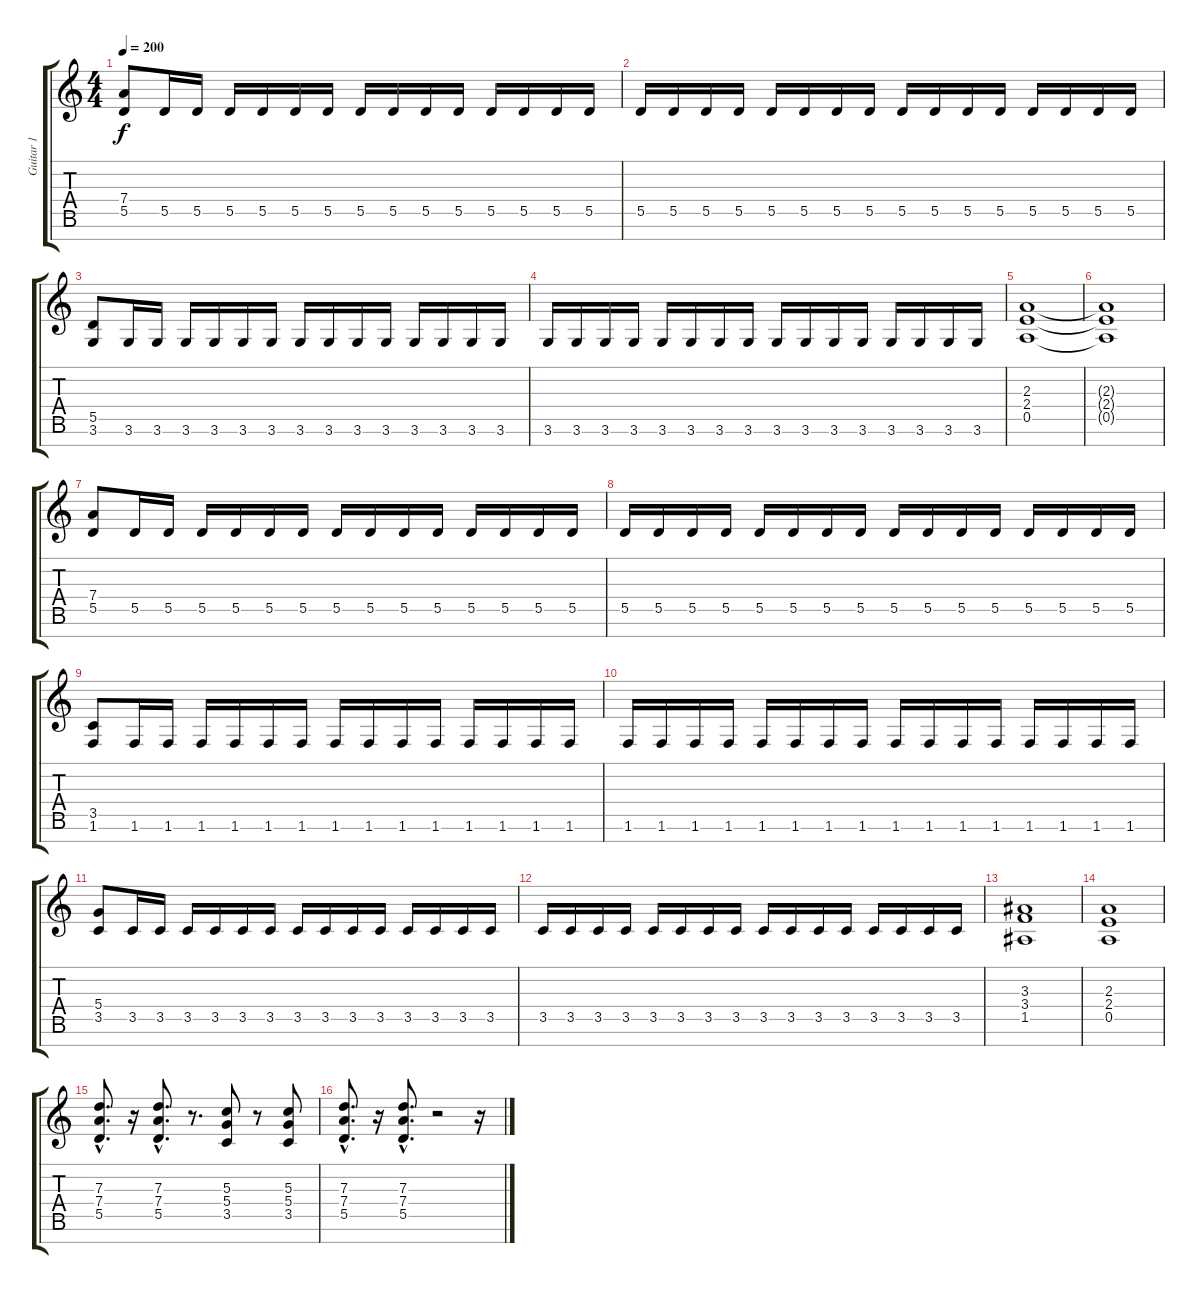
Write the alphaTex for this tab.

\track ("Guitar 1" "Guitar 1") {instrument overdrivenguitar}
\staff {score tabs}
\tuning (E4 B3 G3 D3 A2 E2 B1) {hide}
\ts (4 4)
\tempo 200
\clef g2
\ks c
(7.4 5.5).8{dy f} 5.5.16 5.5.16 5.5.16 5.5.16 5.5.16 5.5.16 5.5.16 5.5.16 5.5.16 5.5.16 5.5.16 5.5.16 5.5.16 5.5.16 |
5.5.16 5.5.16 5.5.16 5.5.16 5.5.16 5.5.16 5.5.16 5.5.16 5.5.16 5.5.16 5.5.16 5.5.16 5.5.16 5.5.16 5.5.16 5.5.16 |
(5.5 3.6).8 3.6.16 3.6.16 3.6.16 3.6.16 3.6.16 3.6.16 3.6.16 3.6.16 3.6.16 3.6.16 3.6.16 3.6.16 3.6.16 3.6.16 |
3.6.16 3.6.16 3.6.16 3.6.16 3.6.16 3.6.16 3.6.16 3.6.16 3.6.16 3.6.16 3.6.16 3.6.16 3.6.16 3.6.16 3.6.16 3.6.16 |
(2.3 2.4 0.5).1 |
(2.3{t} 2.4{t} 0.5{t}).1 |
\section ("" "")
(7.4 5.5).8 5.5.16 5.5.16 5.5.16 5.5.16 5.5.16 5.5.16 5.5.16 5.5.16 5.5.16 5.5.16 5.5.16 5.5.16 5.5.16 5.5.16 |
5.5.16 5.5.16 5.5.16 5.5.16 5.5.16 5.5.16 5.5.16 5.5.16 5.5.16 5.5.16 5.5.16 5.5.16 5.5.16 5.5.16 5.5.16 5.5.16 |
(3.5 1.6).8 1.6.16 1.6.16 1.6.16 1.6.16 1.6.16 1.6.16 1.6.16 1.6.16 1.6.16 1.6.16 1.6.16 1.6.16 1.6.16 1.6.16 |
1.6.16 1.6.16 1.6.16 1.6.16 1.6.16 1.6.16 1.6.16 1.6.16 1.6.16 1.6.16 1.6.16 1.6.16 1.6.16 1.6.16 1.6.16 1.6.16 |
(5.4 3.5).8 3.5.16 3.5.16 3.5.16 3.5.16 3.5.16 3.5.16 3.5.16 3.5.16 3.5.16 3.5.16 3.5.16 3.5.16 3.5.16 3.5.16 |
3.5.16 3.5.16 3.5.16 3.5.16 3.5.16 3.5.16 3.5.16 3.5.16 3.5.16 3.5.16 3.5.16 3.5.16 3.5.16 3.5.16 3.5.16 3.5.16 |
(3.3 3.4 1.5).1 |
(2.3 2.4 0.5).1 |
\section ("" "")
(7.3{hac} 7.4{hac} 5.5{hac}).8{d} r.16 (7.3{hac} 7.4{hac} 5.5{hac}).8{d} r.8{d} (5.3 5.4 3.5).8 r.8 (5.3 5.4 3.5).8 |
(7.3{hac} 7.4{hac} 5.5{hac}).8{d} r.16 (7.3{hac} 7.4{hac} 5.5{hac}).8{d} r.2 r.16
